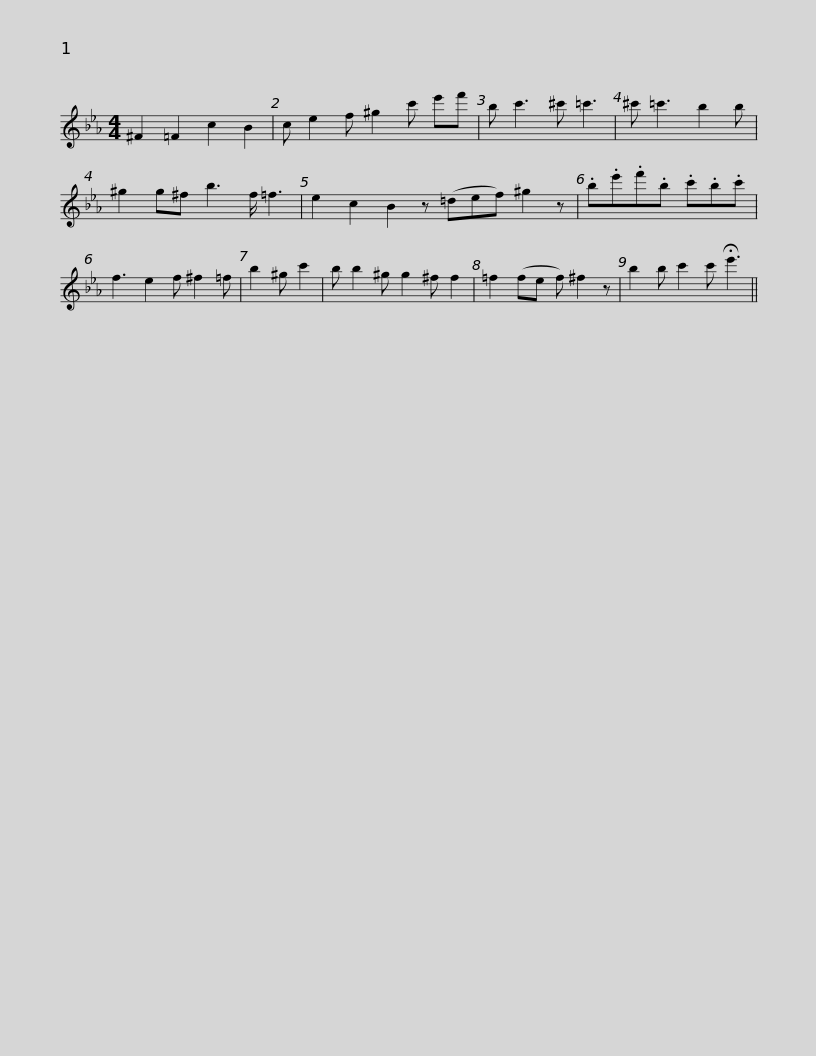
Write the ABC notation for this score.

X:1
L:1/8
M:4/4
I:linebreak $
K:Eb
V:1 treble
V:1
 ^F2 =F2 c2 B2 | c e2 f ^g2 c' e'f' | b c'3 ^c' =c'3 | ^c' =c'3 b2 b | ^g2 g^f b3 f/ =f3 |$ %5
 e2 c2 B2 z (=def) ^g2 z | .b.e'.f'.b .c'.b.c' | f3 e2 f ^f2 =f | b2 ^g c'2 | b b2 ^g g2 ^f f2 |$ %10
 =f2 (fe f) ^f2 z | b2 b c'2 c' !fermata!e'3 || %12
